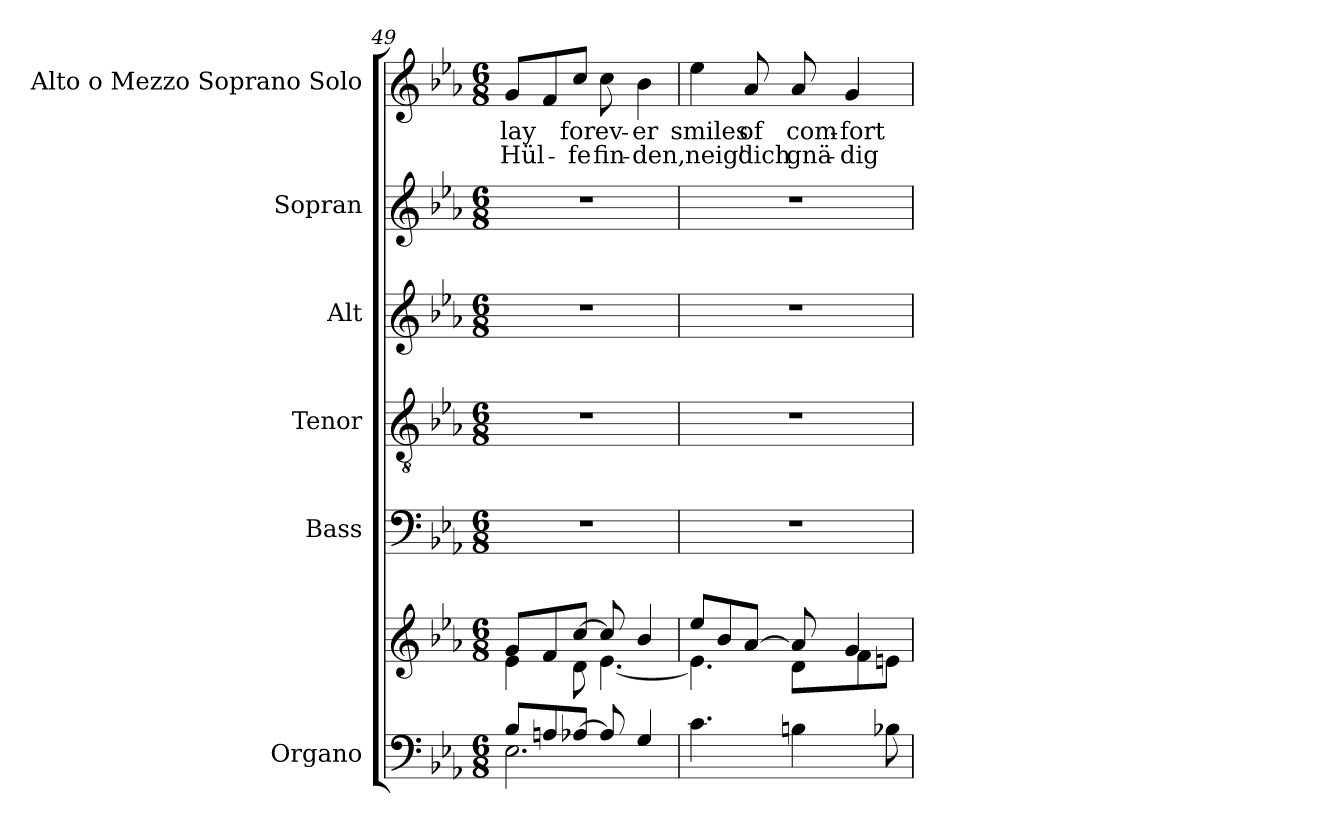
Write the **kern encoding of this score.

**kern	**kern	**kern	**kern	**kern	**kern	**kern	**text	**text
*part6	*part6	*part5	*part4	*part3	*part2	*part1	*part1	*part1
*staff7	*staff6	*staff5	*staff4	*staff3	*staff2	*staff1	*staff1	*staff1
*I"Organo	*	*I"Bass	*I"Tenor	*I"Alt	*I"Sopran	*I"Alto o Mezzo Soprano Solo	*	*
*	*	*I'B	*I'T	*I'A	*I'S	*I'S o l o	*	*
*clefF4	*clefG2	*clefF4	*clefGv2	*clefG2	*clefG2	*clefG2	*	*
*k[b-e-a-]	*k[b-e-a-]	*k[b-e-a-]	*k[b-e-a-]	*k[b-e-a-]	*k[b-e-a-]	*k[b-e-a-]	*	*
*E-:	*E-:	*E-:	*E-:	*E-:	*E-:	*E-:	*	*
*M6/8	*M6/8	*M6/8	*M6/8	*M6/8	*M6/8	*M6/8	*	*
=49	=49	=49	=49	=49	=49	=49	=49	=49
*^	*^	*	*	*	*	*	*	*
!	!	!	!	!	!	!	!	!	!LO:LY:b	!LO:LY:b
8B-/L	2.E-\	8g/L	4e-\	2.r	2.r	2.r	2.r	8g/L	-lay	Hül-
8An/	.	8f/	.	.	.	.	.	8f/	.	.
!	!	!	!	!	!	!	!	!	!LO:LY:b	!LO:LY:b
[8A-X/J	.	[8cc/J	8d\	.	.	.	.	8cc/J	for	-fe
!	!	!	!	!	!	!	!	!	!LO:LY:b	!LO:LY:b
8A-/]	.	8cc/]	[4.e-\	.	.	.	.	8cc\	ev-	fin-
!	!	!	!	!	!	!	!	!	!LO:LY:b	!LO:LY:b
4G/	.	4b-/	.	.	.	.	.	4b-\	-er	-den,
*v	*v	*	*	*	*	*	*	*	*	*
=50	=50	=50	=50	=50	=50	=50	=50	=50	=50
!	!	!	!	!	!	!	!	!LO:LY:b	!LO:LY:b
4.c\	8ee-/L	4.e-\]	2.r	2.r	2.r	2.r	4ee-\	smiles	neig'
.	8b-/	.	.	.	.	.	.	.	.
!	!	!	!	!	!	!	!	!LO:LY:b	!LO:LY:b
.	[8a-/J	.	.	.	.	.	8a-/	of	dich
!	!	!	!	!	!	!	!	!LO:LY:b	!LO:LY:b
4Bn\	8a-/]	8d\L	.	.	.	.	8a-/	com-	gnä-
!	!	!	!	!	!	!	!	!LO:LY:b	!LO:LY:b
.	4g/	8f\	.	.	.	.	4g/	-fort	-dig
8B-X\	.	8en\J	.	.	.	.	.	.	.
*	*v	*v	*	*	*	*	*	*	*
=	=	=	=	=	=	=	=	=
*-	*-	*-	*-	*-	*-	*-	*-	*-
